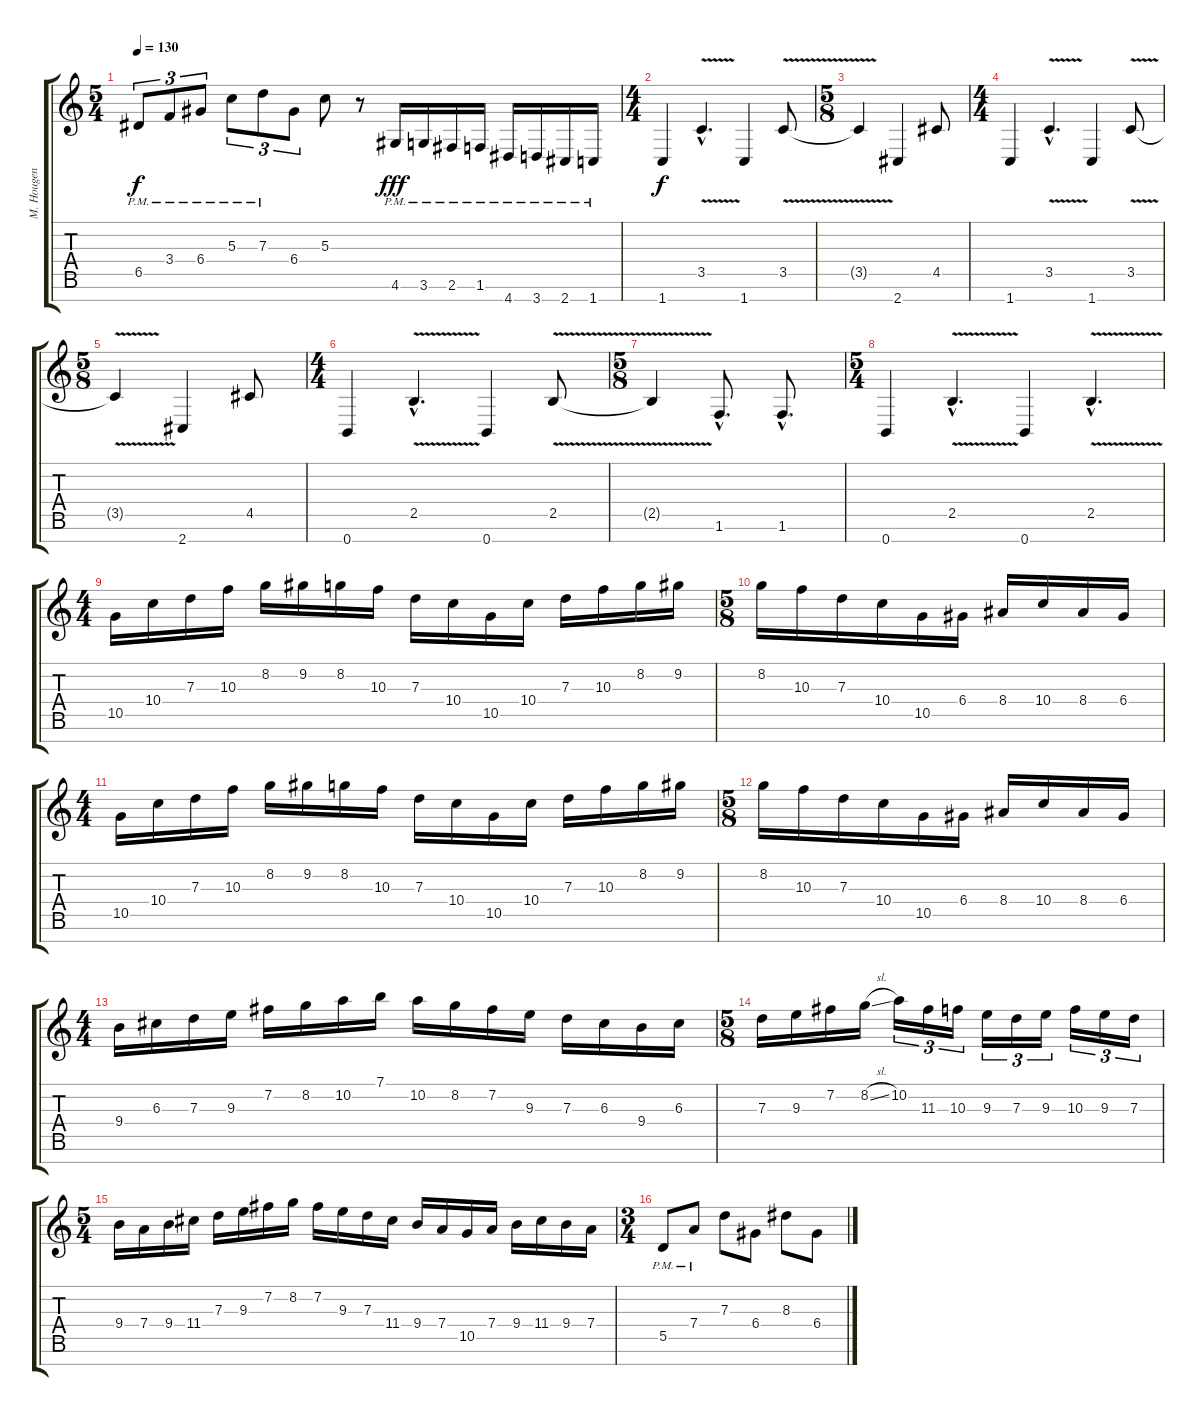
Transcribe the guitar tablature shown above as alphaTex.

\track ("M. Hougen - Guitar" "M. Hougen ") {instrument distortionguitar}
\staff {score tabs}
\tuning (E4 B3 G3 D3 A2 E2 B1) {hide}
\ts (5 4)
\tempo 130
\clef g2
\ks c
6.5{pm}.8{tu (3 2) dy f} 3.4{pm}.8{tu (3 2)} 6.4{pm}.8{tu (3 2)} 5.3{pm}.8{tu (3 2)} 7.3{pm}.8{tu (3 2)} 6.4.8{tu (3 2)} 5.3.8 r.8 4.6{pm}.16{dy fff} 3.6{pm}.16 2.6{pm}.16 1.6{pm}.16 4.7{pm}.16 3.7{pm}.16 2.7{pm}.16 1.7{pm}.16 |
\ts (4 4)
1.7.4{dy f volume 14} 3.5{v hac}.4{d} 1.7.4 3.5{v}.8 |
\ts (5 8)
3.5{t}.4 2.7.4 4.5.8 |
\ts (4 4)
1.7.4 3.5{v hac}.4{d} 1.7.4 3.5{v}.8 |
\ts (5 8)
3.5{t}.4 2.7.4 4.5.8 |
\ts (4 4)
0.7.4 2.5{v hac}.4{d} 0.7.4 2.5{v}.8 |
\ts (5 8)
2.5{t}.4 1.6{hac}.8{d} 1.6{hac}.8{d} |
\ts (5 4)
0.7.4 2.5{v hac}.4{d} 0.7.4 2.5{v hac}.4{d} |
\ts (4 4)
10.5.16 10.4.16 7.3.16 10.3.16 8.2.16 9.2.16 8.2.16 10.3.16 7.3.16 10.4.16 10.5.16 10.4.16 7.3.16 10.3.16 8.2.16 9.2.16 |
\ts (5 8)
8.2.16 10.3.16 7.3.16 10.4.16 10.5.16 6.4.16 8.4.16 10.4.16 8.4.16 6.4.16 |
\ts (4 4)
10.5.16 10.4.16 7.3.16 10.3.16 8.2.16 9.2.16 8.2.16 10.3.16 7.3.16 10.4.16 10.5.16 10.4.16 7.3.16 10.3.16 8.2.16 9.2.16 |
\ts (5 8)
8.2.16 10.3.16 7.3.16 10.4.16 10.5.16 6.4.16 8.4.16 10.4.16 8.4.16 6.4.16 |
\ts (4 4)
9.4.16 6.3.16 7.3.16 9.3.16 7.2.16 8.2.16 10.2.16 7.1.16 10.2.16 8.2.16 7.2.16 9.3.16 7.3.16 6.3.16 9.4.16 6.3.16 |
\ts (5 8)
7.3.16 9.3.16 7.2.16 8.2{sl}.16 10.2.16{tu (3 2)} 11.3.16{tu (3 2)} 10.3.16{tu (3 2)} 9.3.16{tu (3 2)} 7.3.16{tu (3 2)} 9.3.16{tu (3 2)} 10.3.16{tu (3 2)} 9.3.16{tu (3 2)} 7.3.16{tu (3 2)} |
\ts (5 4)
9.4.16 7.4.16 9.4.16 11.4.16 7.3.16 9.3.16 7.2.16 8.2.16 7.2.16 9.3.16 7.3.16 11.4.16 9.4.16 7.4.16 10.5.16 7.4.16 9.4.16 11.4.16 9.4.16 7.4.16 |
\ts (3 4)
5.5{pm}.8 7.4{pm}.8 7.3.8 6.4.8 8.3.8 6.4.8
